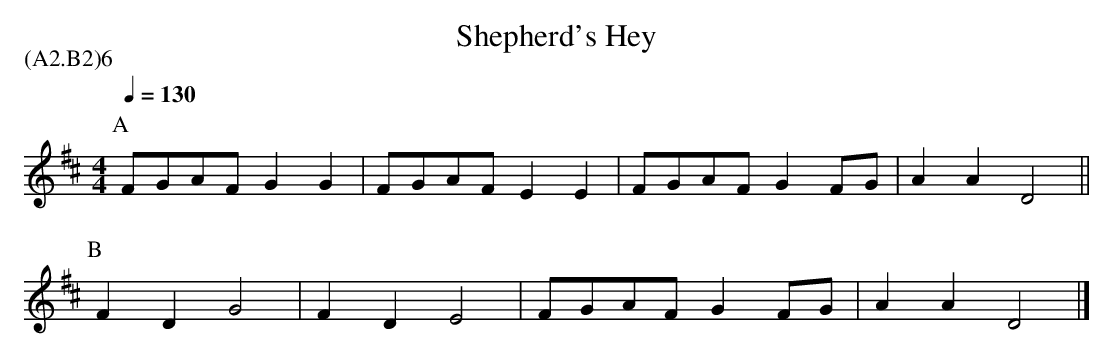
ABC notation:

X:1
T:Shepherd's Hey
M:4/4
L:1/8
Q:1/4=130
P:(A2.B2)6
K:Dmaj
P:A
FGAF G2G2 | FGAF E2E2 | FGAF G2FG | A2A2 D4 ||
P:B
F2D2 G4 | F2D2 E4 | FGAF G2FG | A2A2 D4 |]
